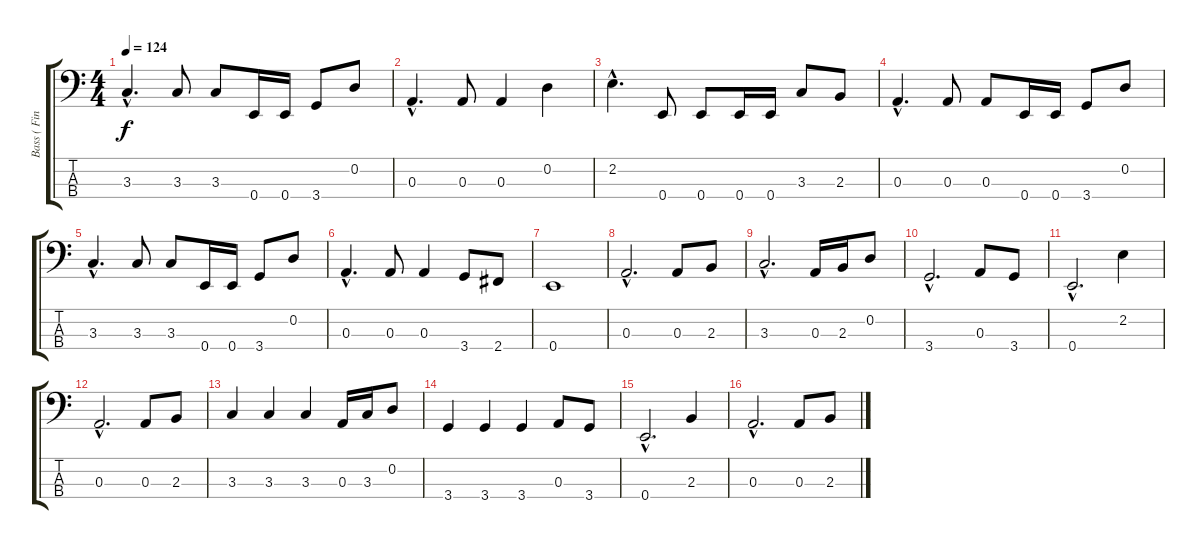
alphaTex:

\track ("Bass ( Finger Pick )" "Bass ( Fin") {instrument electricbasspick}
\staff {score tabs}
\tuning (G2 D2 A1 E1) {hide}
\ts (4 4)
\tempo 124
\clef f4
\ks c
3.3{hac}.4{d dy f} 3.3.8 3.3.8 0.4.16 0.4.16 3.4.8 0.2.8 |
0.3{hac}.4{d} 0.3.8 0.3.4 0.2.4 |
2.2{hac}.4{d} 0.4.8 0.4.8 0.4.16 0.4.16 3.3.8 2.3.8 |
0.3{hac}.4{d} 0.3.8 0.3.8 0.4.16 0.4.16 3.4.8 0.2.8 |
3.3{hac}.4{d} 3.3.8 3.3.8 0.4.16 0.4.16 3.4.8 0.2.8 |
0.3{hac}.4{d} 0.3.8 0.3.4 3.4.8 2.4.8 |
0.4.1 |
0.3{hac}.2{d} 0.3.8 2.3.8 |
3.3{hac}.2{d} 0.3.16 2.3.16 0.2.8 |
3.4{hac}.2{d} 0.3.8 3.4.8 |
0.4{hac}.2{d} 2.2.4 |
0.3{hac}.2{d} 0.3.8 2.3.8 |
3.3.4 3.3.4 3.3.4 0.3.16 3.3.16 0.2.8 |
3.4.4 3.4.4 3.4.4 0.3.8 3.4.8 |
0.4{hac}.2{d} 2.3.4 |
0.3{hac}.2{d} 0.3.8 2.3.8
